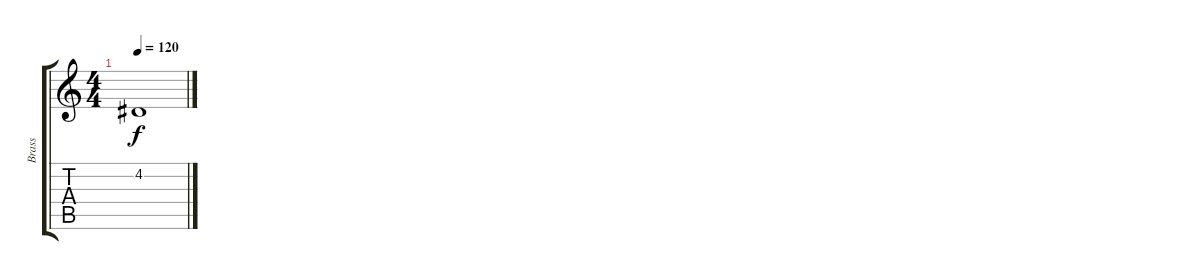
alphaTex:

\track ("Brass" "Brass") {instrument frenchhorn}
\staff {score tabs}
\tuning (E4 B3 G3 D3 A2 E2) {hide}
\ts (4 4)
\tempo 120
\clef g2
\ks c
4.2.1{dy f}
